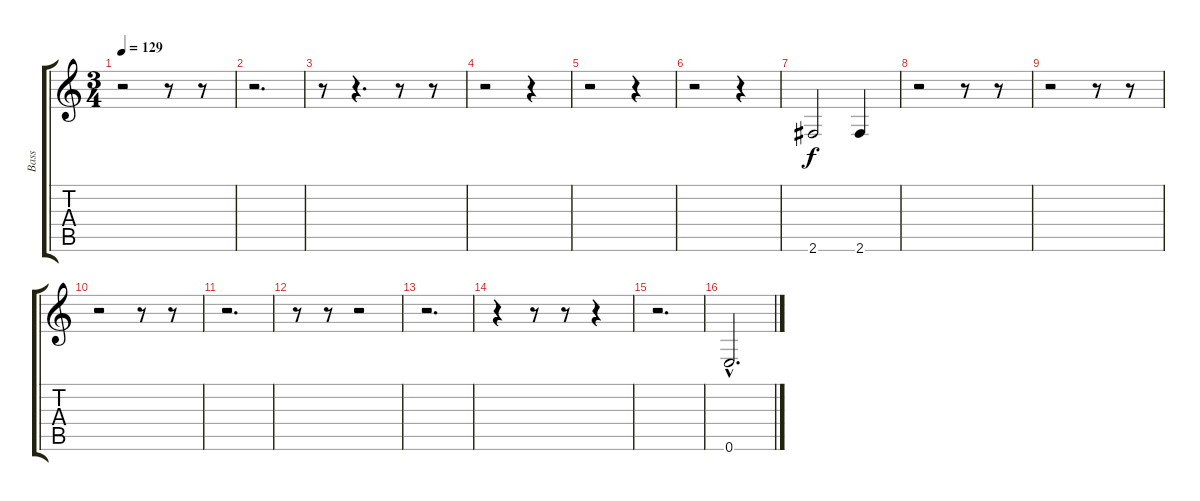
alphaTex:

\track ("Bass" "Bass") {instrument electricbassfinger}
\staff {score tabs}
\tuning (E4 B3 G3 D3 A2 E2) {hide}
\ts (3 4)
\tempo 129
\clef g2
\ks c
r.2{dy f} r.8 r.8 |
r.2{d} |
r.8 r.4{d} r.8 r.8 |
r.2 r.4 |
r.2 r.4 |
r.2 r.4 |
2.6.2 2.6.4 |
r.2 r.8 r.8 |
r.2 r.8 r.8 |
r.2 r.8 r.8 |
r.2{d} |
r.8 r.8 r.2 |
r.2{d} |
r.4 r.8 r.8 r.4 |
r.2{d} |
0.6{hac}.2{d}
